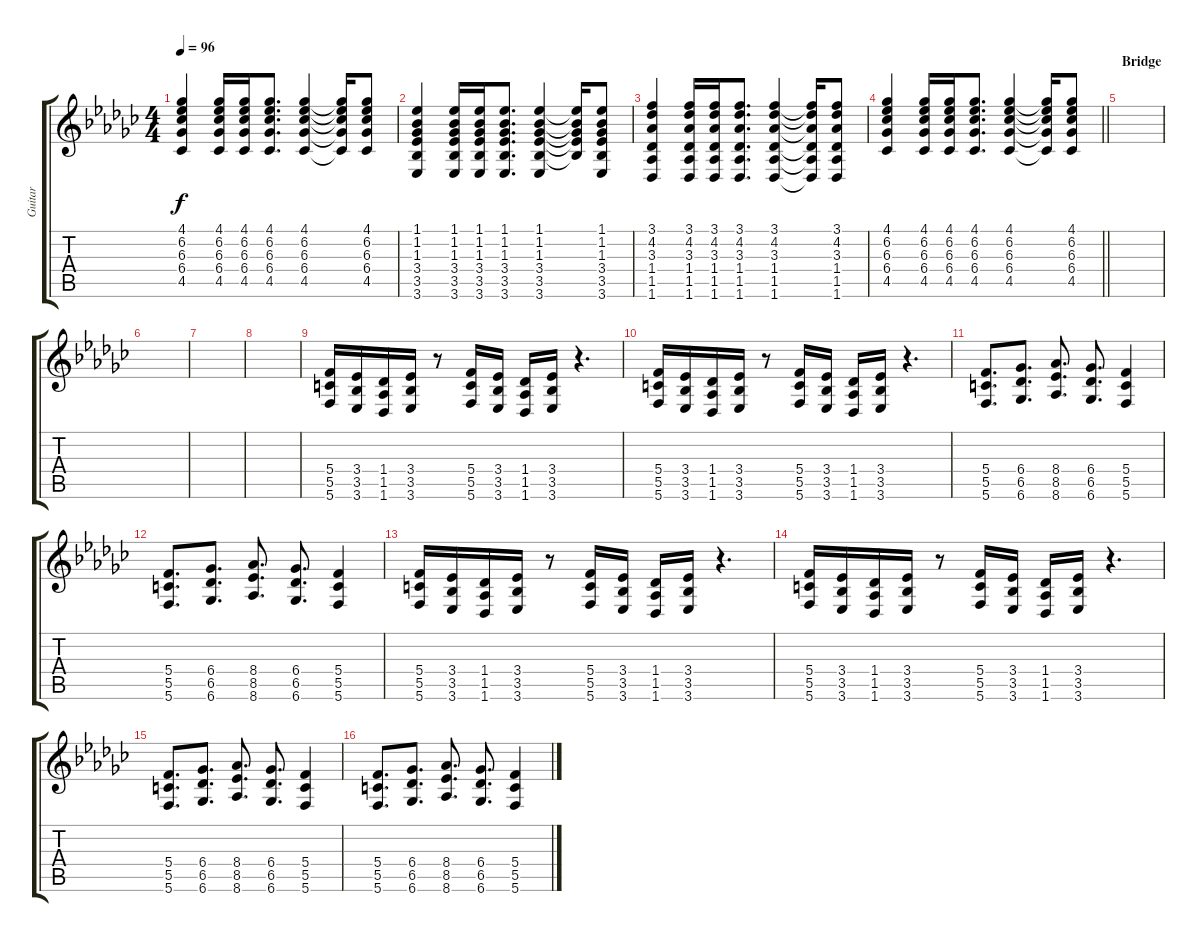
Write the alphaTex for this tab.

\track ("Guitar" "Guitar") {instrument distortionguitar}
\staff {score tabs}
\tuning (D4 A3 F3 C3 G2 C2) {hide}
\ts (4 4)
\tempo 96
\clef g2
\ks gb
(4.1 6.2 6.3 6.4 4.5).4{dy f} (4.1 6.2 6.3 6.4 4.5).16 (4.1 6.2 6.3 6.4 4.5).16 (4.1 6.2 6.3 6.4 4.5).8{d} (4.1 6.2 6.3 6.4 4.5).4 (4.1{t} 6.2{t} 6.3{t} 6.4{t} 4.5{t}).16 (4.1 6.2 6.3 6.4 4.5).8 |
(1.1 1.2 1.3 3.4 3.5 3.6).4 (1.1 1.2 1.3 3.4 3.5 3.6).16 (1.1 1.2 1.3 3.4 3.5 3.6).16 (1.1 1.2 1.3 3.4 3.5 3.6).8{d} (1.1 1.2 1.3 3.4 3.5 3.6).4 (1.1{t} 1.2{t} 1.3{t} 3.4{t} 3.5{t}).16 (1.1 1.2 1.3 3.4 3.5 3.6).8 |
(3.1 4.2 3.3 1.4 1.5 1.6).4 (3.1 4.2 3.3 1.4 1.5 1.6).16 (3.1 4.2 3.3 1.4 1.5 1.6).16 (3.1 4.2 3.3 1.4 1.5 1.6).8{d} (3.1 4.2 3.3 1.4 1.5 1.6).4 (3.1{t} 4.2{t} 3.3{t} 1.4{t} 1.5{t} 1.6{t}).16 (3.1 4.2 3.3 1.4 1.5 1.6).8 |
\barLineRight lightlight
(4.1 6.2 6.3 6.4 4.5).4 (4.1 6.2 6.3 6.4 4.5).16 (4.1 6.2 6.3 6.4 4.5).16 (4.1 6.2 6.3 6.4 4.5).8{d} (4.1 6.2 6.3 6.4 4.5).4 (4.1{t} 6.2{t} 6.3{t} 6.4{t} 4.5{t}).16 (4.1 6.2 6.3 6.4 4.5).8 |
\section ("" "Bridge")
|
|
|
|
(5.4 5.5 5.6).16 (3.4 3.5 3.6).16 (1.4 1.5 1.6).16 (3.4 3.5 3.6).16 r.8 (5.4 5.5 5.6).16 (3.4 3.5 3.6).16 (1.4 1.5 1.6).16 (3.4 3.5 3.6).16 r.4{d} |
(5.4 5.5 5.6).16 (3.4 3.5 3.6).16 (1.4 1.5 1.6).16 (3.4 3.5 3.6).16 r.8 (5.4 5.5 5.6).16 (3.4 3.5 3.6).16 (1.4 1.5 1.6).16 (3.4 3.5 3.6).16 r.4{d} |
(5.4 5.5 5.6).8{d} (6.4 6.5 6.6).8{d} (8.4 8.5 8.6).8{d} (6.4 6.5 6.6).8{d} (5.4 5.5 5.6).4 |
(5.4 5.5 5.6).8{d} (6.4 6.5 6.6).8{d} (8.4 8.5 8.6).8{d} (6.4 6.5 6.6).8{d} (5.4 5.5 5.6).4 |
(5.4 5.5 5.6).16 (3.4 3.5 3.6).16 (1.4 1.5 1.6).16 (3.4 3.5 3.6).16 r.8 (5.4 5.5 5.6).16 (3.4 3.5 3.6).16 (1.4 1.5 1.6).16 (3.4 3.5 3.6).16 r.4{d} |
(5.4 5.5 5.6).16 (3.4 3.5 3.6).16 (1.4 1.5 1.6).16 (3.4 3.5 3.6).16 r.8 (5.4 5.5 5.6).16 (3.4 3.5 3.6).16 (1.4 1.5 1.6).16 (3.4 3.5 3.6).16 r.4{d} |
(5.4 5.5 5.6).8{d} (6.4 6.5 6.6).8{d} (8.4 8.5 8.6).8{d} (6.4 6.5 6.6).8{d} (5.4 5.5 5.6).4 |
(5.4 5.5 5.6).8{d} (6.4 6.5 6.6).8{d} (8.4 8.5 8.6).8{d} (6.4 6.5 6.6).8{d} (5.4 5.5 5.6).4
